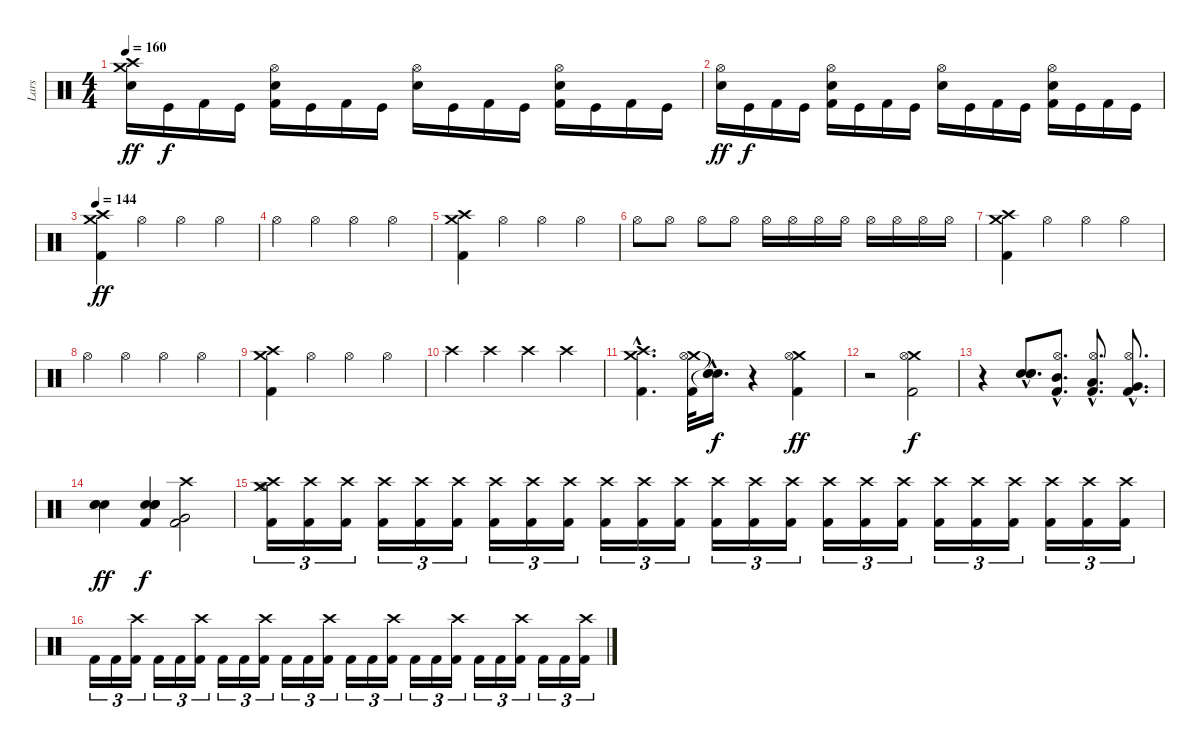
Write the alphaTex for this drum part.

\track ("Lars" "Lars") {instrument percussion}
\staff {score}
\articulation defaults
\ts (4 4)
\tempo 160
\clef neutral
\ks c
("Snare (hit) 2" "Crash medium (hit)" "Crash high (hit)").16{dy ff} "Kick (hit)".16{dy f} "Kick (hit) 2".16 "Kick (hit)".16 ("Snare (hit) 2" "Hi-Hat (open)" "Kick (hit) 2").16 "Kick (hit)".16 "Kick (hit) 2".16 "Kick (hit)".16 ("Hi-Hat (open)" "Snare (hit) 2").16 "Kick (hit)".16 "Kick (hit) 2".16 "Kick (hit)".16 ("Snare (hit) 2" "Hi-Hat (open)" "Kick (hit) 2").16 "Kick (hit)".16 "Kick (hit) 2".16 "Kick (hit)".16 |
("Hi-Hat (open)" "Snare (hit) 2").16{dy ff} "Kick (hit)".16{dy f} "Kick (hit) 2".16 "Kick (hit)".16 ("Snare (hit) 2" "Hi-Hat (open)" "Kick (hit) 2").16 "Kick (hit)".16 "Kick (hit) 2".16 "Kick (hit)".16 ("Hi-Hat (open)" "Snare (hit) 2").16 "Kick (hit)".16 "Kick (hit) 2".16 "Kick (hit)".16 ("Snare (hit) 2" "Hi-Hat (open)" "Kick (hit) 2").16 "Kick (hit)".16 "Kick (hit) 2".16 "Kick (hit)".16 |
\tempo 144
("Kick (hit) 2" "Crash medium (hit)" "Crash high (hit)").4{dy ff} "Hi-Hat (open)".4 "Hi-Hat (open)".4 "Hi-Hat (open)".4 |
"Hi-Hat (open)".4 "Hi-Hat (open)".4 "Hi-Hat (open)".4 "Hi-Hat (open)".4 |
("Kick (hit) 2" "Crash medium (hit)" "Crash high (hit)").4 "Hi-Hat (open)".4 "Hi-Hat (open)".4 "Hi-Hat (open)".4 |
"Hi-Hat (open)".8 "Hi-Hat (open)".8 "Hi-Hat (open)".8 "Hi-Hat (open)".8 "Hi-Hat (open)".16 "Hi-Hat (open)".16 "Hi-Hat (open)".16 "Hi-Hat (open)".16 "Hi-Hat (open)".16 "Hi-Hat (open)".16 "Hi-Hat (open)".16 "Hi-Hat (open)".16 |
("Kick (hit) 2" "Crash medium (hit)" "Crash high (hit)").4 "Hi-Hat (open)".4 "Hi-Hat (open)".4 "Hi-Hat (open)".4 |
"Hi-Hat (open)".4 "Hi-Hat (open)".4 "Hi-Hat (open)".4 "Hi-Hat (open)".4 |
("Kick (hit) 2" "Crash medium (hit)" "Crash high (hit)").4 "Hi-Hat (open)".4 "Hi-Hat (open)".4 "Hi-Hat (open)".4 |
"Crash high (hit)".4 "Crash high (hit)".4 "Crash high (hit)".4 "Crash high (hit)".4 |
("Crash medium (hit)"{hac} "Kick (hit) 2"{hac} "Crash high (hit)"{hac}).4{d} ("Kick (hit) 2" "Crash medium (hit)" "Hi-Hat (open)").32 ("Snare (hit)"{hac t} "Snare (hit)"{hac t} "Snare (hit)"{hac t}).16{d dy f} r.4 ("Kick (hit) 2" "Crash medium (hit)" "Hi-Hat (open)").4{dy ff} |
r.2 ("Kick (hit) 2" "Crash medium (hit)" "Hi-Hat (open)").2{dy f} |
r.4 ("Snare (hit) 2"{hac} "Snare (hit) 2"{hac} "Snare (hit) 2"{hac}).8{d} ("Hi-Hat (open)"{hac} "Mid Tom (hit)"{hac} "Kick (hit) 2"{hac}).8{d} ("Hi-Hat (open)"{hac} "Low Tom (hit)"{hac} "Kick (hit) 2"{hac}).8{d} ("Hi-Hat (open)"{hac} "Very Low Tom (hit)"{hac} "Kick (hit) 2"{hac}).8{d} |
("Snare (hit) 2" "Snare (hit) 2" "Snare (hit) 2").4{dy ff} ("Snare (hit) 2" "Snare (hit) 2" "Snare (hit) 2" "Kick (hit) 2").4{dy f} ("Crash high (hit)" "Very Low Tom (hit)" "Kick (hit) 2").2 |
("Crash high (hit)" "Crash medium (hit)" "Hi-Hat (open)" "Kick (hit) 2").16{tu (3 2)} ("Kick (hit) 2" "Crash high (hit)").16{tu (3 2)} ("Kick (hit) 2" "Crash high (hit)").16{tu (3 2)} ("Kick (hit) 2" "Crash high (hit)").16{tu (3 2)} ("Kick (hit) 2" "Crash high (hit)").16{tu (3 2)} ("Kick (hit) 2" "Crash high (hit)").16{tu (3 2)} ("Kick (hit) 2" "Crash high (hit)").16{tu (3 2)} ("Kick (hit) 2" "Crash high (hit)").16{tu (3 2)} ("Kick (hit) 2" "Crash high (hit)").16{tu (3 2)} ("Kick (hit) 2" "Crash high (hit)").16{tu (3 2)} ("Kick (hit) 2" "Crash high (hit)").16{tu (3 2)} ("Kick (hit) 2" "Crash high (hit)").16{tu (3 2)} ("Kick (hit) 2" "Crash high (hit)").16{tu (3 2)} ("Kick (hit) 2" "Crash high (hit)").16{tu (3 2)} ("Kick (hit) 2" "Crash high (hit)").16{tu (3 2)} ("Kick (hit) 2" "Crash high (hit)").16{tu (3 2)} ("Kick (hit) 2" "Crash high (hit)").16{tu (3 2)} ("Kick (hit) 2" "Crash high (hit)").16{tu (3 2)} ("Kick (hit) 2" "Crash high (hit)").16{tu (3 2)} ("Kick (hit) 2" "Crash high (hit)").16{tu (3 2)} ("Kick (hit) 2" "Crash high (hit)").16{tu (3 2)} ("Kick (hit) 2" "Crash high (hit)").16{tu (3 2)} ("Kick (hit) 2" "Crash high (hit)").16{tu (3 2)} ("Kick (hit) 2" "Crash high (hit)").16{tu (3 2)} |
"Kick (hit) 2".16{tu (3 2)} "Kick (hit) 2".16{tu (3 2)} ("Kick (hit) 2" "Crash high (hit)").16{tu (3 2)} "Kick (hit) 2".16{tu (3 2)} "Kick (hit) 2".16{tu (3 2)} ("Kick (hit) 2" "Crash high (hit)").16{tu (3 2)} "Kick (hit) 2".16{tu (3 2)} "Kick (hit) 2".16{tu (3 2)} ("Kick (hit) 2" "Crash high (hit)").16{tu (3 2)} "Kick (hit) 2".16{tu (3 2)} "Kick (hit) 2".16{tu (3 2)} ("Kick (hit) 2" "Crash high (hit)").16{tu (3 2)} "Kick (hit) 2".16{tu (3 2)} "Kick (hit) 2".16{tu (3 2)} ("Kick (hit) 2" "Crash high (hit)").16{tu (3 2)} "Kick (hit) 2".16{tu (3 2)} "Kick (hit) 2".16{tu (3 2)} ("Kick (hit) 2" "Crash high (hit)").16{tu (3 2)} "Kick (hit) 2".16{tu (3 2)} "Kick (hit) 2".16{tu (3 2)} ("Kick (hit) 2" "Crash high (hit)").16{tu (3 2)} "Kick (hit) 2".16{tu (3 2)} "Kick (hit) 2".16{tu (3 2)} ("Kick (hit) 2" "Crash high (hit)").16{tu (3 2)}
